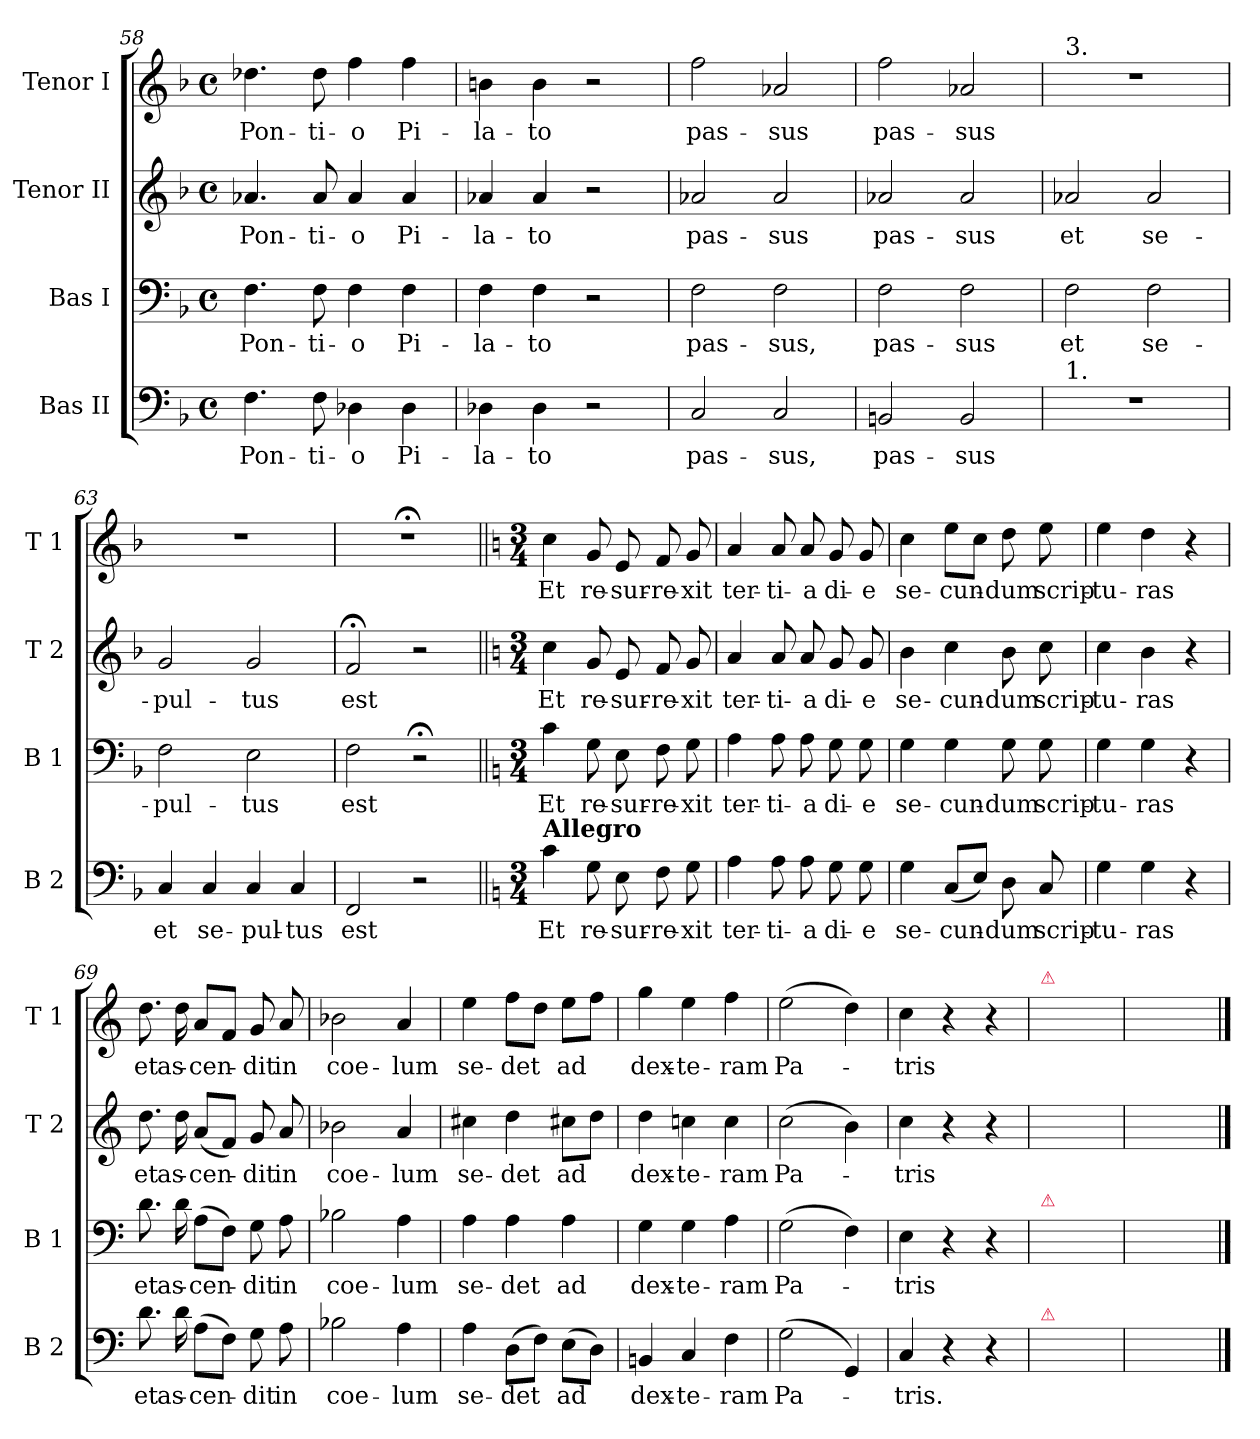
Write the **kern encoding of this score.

**kern	**text	**kern	**text	**kern	**text	**kern	**text
*part4	*part4	*part3	*part3	*part2	*part2	*part1	*part1
*staff4	*staff4	*staff3	*staff3	*staff2	*staff2	*staff1	*staff1
*I"Bas II	*	*I"Bas I	*	*I"Tenor II	*	*I"Tenor I	*
*I'B 2	*	*I'B 1	*	*I'T 2	*	*I'T 1	*
*clefF4	*	*clefF4	*	*clefG2	*	*clefG2	*
*k[b-]	*	*k[b-]	*	*k[b-]	*	*k[b-]	*
*M4/4	*	*M4/4	*	*M4/4	*	*M4/4	*
*met(c)	*	*met(c)	*	*met(c)	*	*met(c)	*
=58	=58	=58	=58	=58	=58	=58	=58
4.F\	Pon-	4.F\	Pon-	4.a-X/	Pon-	4.dd-X\	Pon-
8F\	-ti-	8F\	-ti-	8a-/	-ti-	8dd-\	-ti-
4D-X\	-o	4F\	-o	4a-/	-o	4ff\	-o
4D-\	Pi-	4F\	Pi-	4a-/	Pi-	4ff\	Pi-
=59	=59	=59	=59	=59	=59	=59	=59
4D-X\	-la-	4F\	-la-	4a-X/	-la-	4bn\	-la-
4D-\	-to	4F\	-to	4a-/	-to	4b\	-to
2r	.	2r	.	2r	.	2r	.
=60	=60	=60	=60	=60	=60	=60	=60
2C/	pas-	2F\	pas-	2a-X/	pas-	2ff\	pas-
2C/	-sus,	2F\	-sus,	2a-/	-sus	2a-X/	-sus
=61	=61	=61	=61	=61	=61	=61	=61
2BBn/	pas-	2F\	pas-	2a-X/	pas-	2ff\	pas-
2BB/	-sus	2F\	-sus	2a-/	-sus	2a-X/	-sus
=62	=62	=62	=62	=62	=62	=62	=62
!	!	!	!	!	!	!LO:TX:a:t=3.	!
!LO:TX:a:t=1.	!	!	!	!	!	!	!
1r	.	2F\	et	2a-X/	et	1r	.
.	.	2F\	se-	2a-/	se-	.	.
=63	=63	=63	=63	=63	=63	=63	=63
4C/	et	2F\	-pul-	2g/	-pul-	1r	.
4C/	se-	.	.	.	.	.	.
4C/	-pul-	2E\	-tus	2g/	-tus	.	.
4C/	-tus	.	.	.	.	.	.
=64	=64	=64	=64	=64	=64	=64	=64
2FF/	est	2F\	est	2f;</	est	1r;<	.
2r	.	2r;<	.	2r	.	.	.
=65||	=65||	=65||	=65||	=65||	=65||	=65||	=65||
*k[]	*	*k[]	*	*k[]	*	*k[]	*
*M3/4	*	*M3/4	*	*M3/4	*	*M3/4	*
!LO:TX:a:B:t=Allegro	!	!	!	!	!	!	!
4c\	Et	4c\	Et	4cc\	Et	4cc\	Et
8G\	re-	8G\	re-	8g/	re-	8g/	re-
8E\	-sur-	8E\	-sur-	8e/	-sur-	8e/	-sur-
8F\	-re-	8F\	-re-	8f/	-re-	8f/	-re-
8G\	-xit	8G\	-xit	8g/	-xit	8g/	-xit
=66	=66	=66	=66	=66	=66	=66	=66
4A\	ter-	4A\	ter-	4a/	ter-	4a/	ter-
8A\	-ti-	8A\	-ti-	8a/	-ti-	8a/	-ti-
8A\	-a	8A\	-a	8a/	-a	8a/	-a
8G\	di-	8G\	di-	8g/	di-	8g/	di-
8G\	-e	8G\	-e	8g/	-e	8g/	-e
=67	=67	=67	=67	=67	=67	=67	=67
4G\	se-	4G\	se-	4b\	se-	4cc\	se-
(8C/L	-cun-	4G\	-cun-	4cc\	-cun-	8ee\L	-cun-
8E/J)	.	.	.	.	.	8cc\J	.
8D\	-dum	8G\	-dum	8b\	-dum	8dd\	-dum
8C/	scrip-	8G\	scrip-	8cc\	scrip-	8ee\	scrip-
=68	=68	=68	=68	=68	=68	=68	=68
4G\	-tu-	4G\	-tu-	4cc\	-tu-	4ee\	-tu-
4G\	-ras	4G\	-ras	4b\	-ras	4dd\	-ras
4r	.	4r	.	4r	.	4r	.
=69	=69	=69	=69	=69	=69	=69	=69
8.d\	et	8.d\	et	8.dd\	et	8.dd\	et
16d\	as-	16d\	as-	16dd\	as-	16dd\	as-
(8A\L	-cen-	(8A\L	-cen-	(8a/L	-cen-	8a/L	-cen-
8F\J)	.	8F\J)	.	8f/J)	.	8f/J	.
8G\	-dit	8G\	-dit	8g/	-dit	8g/	-dit
8A\	in	8A\	in	8a/	in	8a/	in
=70	=70	=70	=70	=70	=70	=70	=70
2B-X\	coe-	2B-X\	coe-	2b-X\	coe-	2b-X\	coe-
4A\	-lum	4A\	-lum	4a/	-lum	4a/	-lum
=71	=71	=71	=71	=71	=71	=71	=71
4A\	se-	4A\	se-	4cc#X\	se-	4ee\	se-
(8D\L	-det	4A\	-det	4dd\	-det	8ff\L	-det
8F\J)	.	.	.	.	.	8dd\J	.
(8E\L	ad	4A\	ad	8cc#X\L	ad	8ee\L	ad
8D\J)	.	.	.	8dd\J	.	8ff\J	.
=72	=72	=72	=72	=72	=72	=72	=72
4BBn/	dex-	4G\	dex-	4dd\	dex-	4gg\	dex-
4C/	-te-	4G\	-te-	4ccn\	-te-	4ee\	-te-
4F\	-ram	4A\	-ram	4cc\	-ram	4ff\	-ram
=73	=73	=73	=73	=73	=73	=73	=73
(<2G\	Pa-	(2G\	Pa-	(2cc\	Pa-	(2ee\	Pa-
4GG/)	.	4F\)	.	4b\)	.	4dd\)	.
=74	=74	=74	=74	=74	=74	=74	=74
4C/	-tris.	4E\	-tris	4cc\	-tris	4cc\	-tris
4r	.	4r	.	4r	.	4r	.
4r	.	4r	.	4r	.	4r	.
=75	=75	=75	=75	=75	=75	=75	=75
!	!	!	!	!	!	!LO:TX:a:color=crimson:t=⚠	!
!	!	!LO:TX:a:color=crimson:t=⚠	!	!	!	!	!
!LO:TX:a:color=crimson:t=⚠	!	!	!	!	!	!	!
2.F\yy	a-	2.A\yy	a-	2.ryy	.	2.ff\yy	a-
=76	=76	=76	=76	=76	=76	=76	=76
2.C/yy	-men.	2.G\yy	-men.	2.ryy	.	2.ee\yy	-men.
==	==	==	==	==	==	==	==
*-	*-	*-	*-	*-	*-	*-	*-
